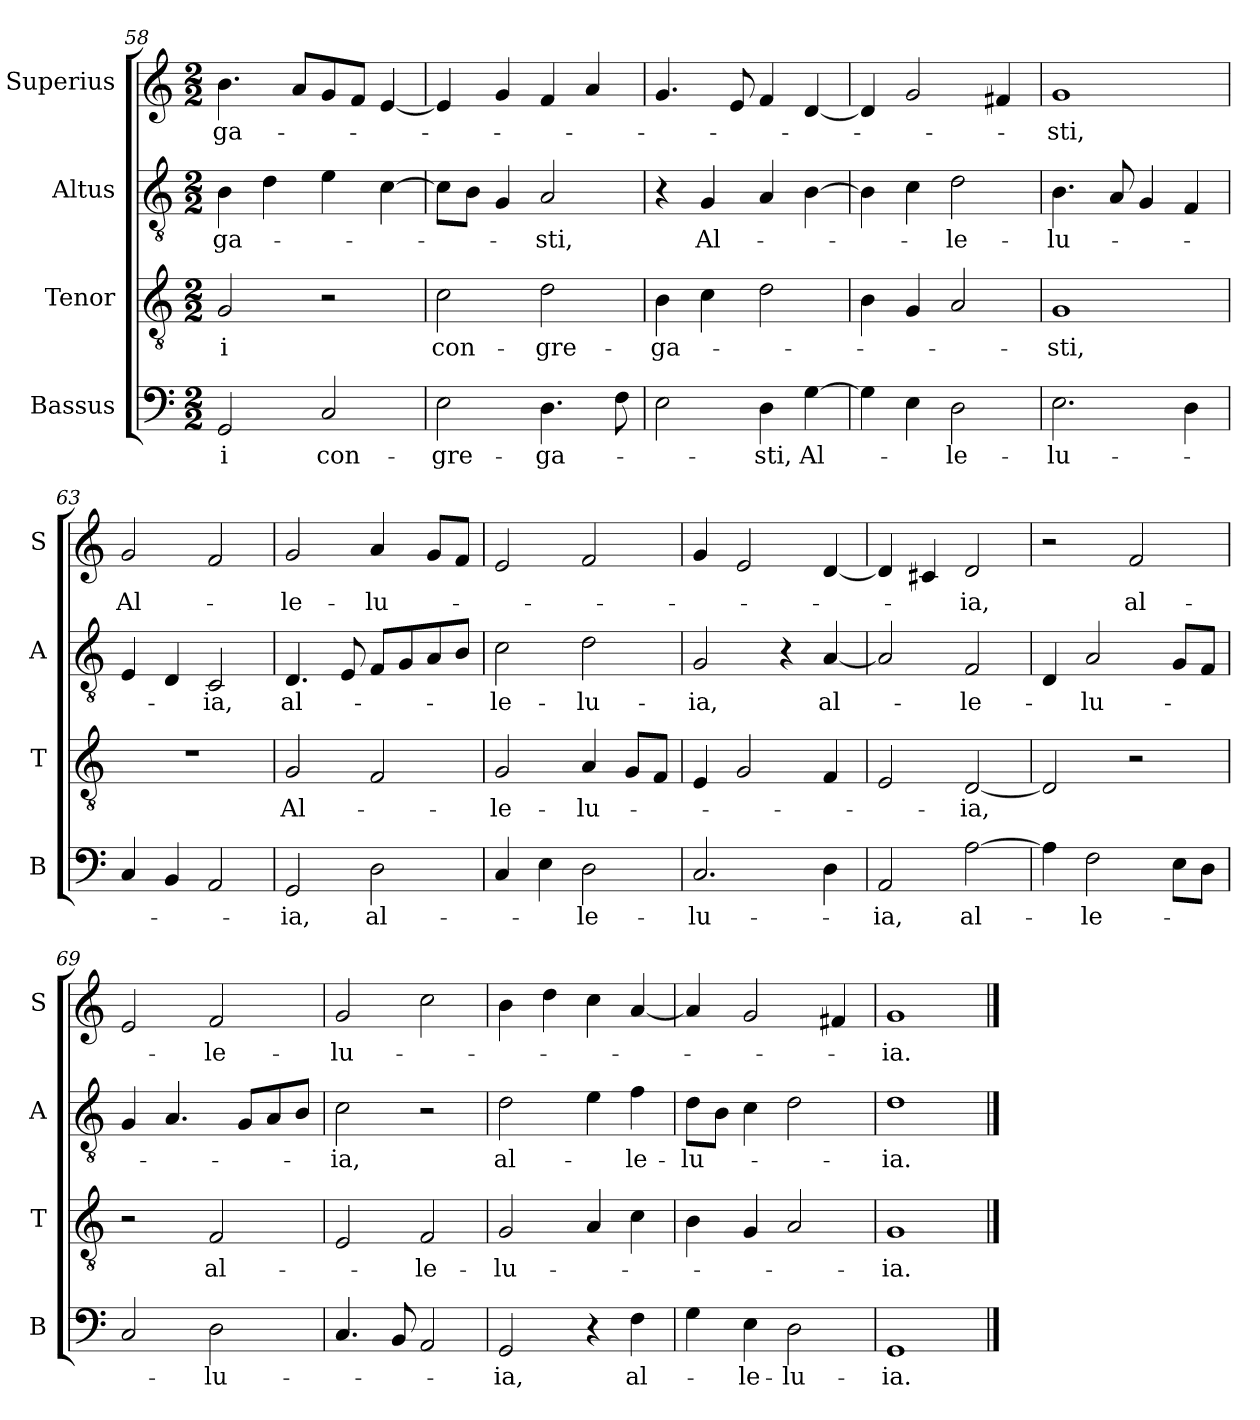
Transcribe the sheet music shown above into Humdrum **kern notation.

**kern	**text	**kern	**text	**kern	**text	**kern	**text
*part4	*part4	*part3	*part3	*part2	*part2	*part1	*part1
*staff4	*staff4	*staff3	*staff3	*staff2	*staff2	*staff1	*staff1
*I"Bassus	*	*I"Tenor	*	*I"Altus	*	*I"Superius	*
*I'B	*	*I'T	*	*I'A	*	*I'S	*
*clefF4	*	*clefGv2	*	*clefGv2	*	*clefG2	*
*k[]	*	*k[]	*	*k[]	*	*k[]	*
*M2/2	*	*M2/2	*	*M2/2	*	*M2/2	*
=58	=58	=58	=58	=58	=58	=58	=58
!	!	!	!LO:LY:i	!	!	!	!
2GG	-i	2G	-i	4B	-ga-	4.b	-ga-
.	.	.	.	4d	.	.	.
.	.	.	.	.	.	8aL	.
2C	con-	2r	.	4e	.	8g	.
.	.	.	.	.	.	8fJ	.
.	.	.	.	[4c	.	[4e	.
=59	=59	=59	=59	=59	=59	=59	=59
2E	-gre-	2c	con-	8cL]	.	4e]	.
.	.	.	.	8BJ	.	.	.
.	.	.	.	4G	.	4g	.
4.D	-ga-	2d	-gre-	2A	-sti,	4f	.
.	.	.	.	.	.	4a	.
8F	.	.	.	.	.	.	.
=60	=60	=60	=60	=60	=60	=60	=60
2E	.	4B	-ga-	4r	.	4.g	.
.	.	4c	.	4G	Al-	.	.
.	.	.	.	.	.	8e	.
4D	-sti,	2d	.	4A	.	4f	.
!	!LO:LY:i	!	!	!	!	!	!
[4G	Al-	.	.	[4B	.	[4d	.
=61	=61	=61	=61	=61	=61	=61	=61
4G]	.	4B	.	4B]	.	4d]	.
4E	.	4G	.	4c	.	2g	.
!	!LO:LY:i	!	!	!	!	!	!
2D	-le-	2A	.	2d	-le-	.	.
.	.	.	.	.	.	4f#X	.
=62	=62	=62	=62	=62	=62	=62	=62
!	!LO:LY:i	!	!	!	!	!	!
2.E	-lu-	1G	-sti,	4.B	-lu-	1g	-sti,
.	.	.	.	8A	.	.	.
.	.	.	.	4G	.	.	.
4D	.	.	.	4F	.	.	.
=63	=63	=63	=63	=63	=63	=63	=63
4C	.	1r	.	4E	.	2g	Al-
4BB	.	.	.	4D	.	.	.
!	!	!	!	!	!LO:LY:i	!	!
2AA	.	.	.	2C	-ia,	2f	.
=64	=64	=64	=64	=64	=64	=64	=64
!	!LO:LY:i	!	!	!	!LO:LY:i	!	!
2GG	-ia,	2G	Al-	4.D	al-	2g	-le-
.	.	.	.	8E	.	.	.
2D	al-	2F	.	8FL	.	4a	-lu-
.	.	.	.	8G	.	.	.
.	.	.	.	8A	.	8gL	.
.	.	.	.	8BJ	.	8fJ	.
=65	=65	=65	=65	=65	=65	=65	=65
!	!	!	!	!	!LO:LY:i	!	!
4C	.	2G	-le-	2c	-le-	2e	.
4E	.	.	.	.	.	.	.
!	!	!	!	!	!LO:LY:i	!	!
2D	-le-	4A	-lu-	2d	-lu-	2f	.
.	.	8GL	.	.	.	.	.
.	.	8FJ	.	.	.	.	.
=66	=66	=66	=66	=66	=66	=66	=66
!	!	!	!	!	!LO:LY:i	!	!
2.C	-lu-	4E	.	2G	-ia,	4g	.
.	.	2G	.	.	.	2e	.
.	.	.	.	4r	.	.	.
!	!	!	!	!	!LO:LY:i	!	!
4D	.	4F	.	[4A	al-	[4d	.
=67	=67	=67	=67	=67	=67	=67	=67
2AA	-ia,	2E	.	2A]	.	4d]	.
.	.	.	.	.	.	4c#X	.
!	!	!	!	!	!LO:LY:i	!	!
[2A	al-	[2D	-ia,	2F	-le-	2d	-ia,
=68	=68	=68	=68	=68	=68	=68	=68
4A]	.	2D]	.	4D	.	2r	.
!	!	!	!	!	!LO:LY:i	!	!
2F	-le-	.	.	2A	-lu-	.	.
.	.	2r	.	.	.	2f	al-
8EL	.	.	.	8GL	.	.	.
8DJ	.	.	.	8FJ	.	.	.
=69	=69	=69	=69	=69	=69	=69	=69
2C	.	2r	.	4G	.	2e	.
.	.	.	.	4.A	.	.	.
2D	-lu-	2F	al-	.	.	2f	-le-
.	.	.	.	8GL	.	.	.
.	.	.	.	8A	.	.	.
.	.	.	.	8BJ	.	.	.
=70	=70	=70	=70	=70	=70	=70	=70
!	!	!	!	!	!LO:LY:i	!	!
4.C	.	2E	.	2c	-ia,	2g	-lu-
8BB	.	.	.	.	.	.	.
2AA	.	2F	-le-	2r	.	2cc	.
=71	=71	=71	=71	=71	=71	=71	=71
!	!LO:LY:i	!	!	!	!LO:LY:i	!	!
2GG	-ia,	2G	-lu-	2d	al-	4b	.
.	.	.	.	.	.	4dd	.
4r	.	4A	.	4e	.	4cc	.
!	!LO:LY:i	!	!	!	!LO:LY:i	!	!
4F	al-	4c	.	4f	-le-	[4a	.
=72	=72	=72	=72	=72	=72	=72	=72
!	!	!	!	!	!LO:LY:i	!	!
4G	.	4B	.	8dL	-lu-	4a]	.
.	.	.	.	8BJ	.	.	.
!	!LO:LY:i	!	!	!	!	!	!
4E	-le-	4G	.	4c	.	2g	.
!	!LO:LY:i	!	!	!	!	!	!
2D	-lu-	2A	.	2d	.	.	.
.	.	.	.	.	.	4f#X	.
=73	=73	=73	=73	=73	=73	=73	=73
1GG	-ia.	1G	-ia.	1d	-ia.	1g	-ia.
==	==	==	==	==	==	==	==
*-	*-	*-	*-	*-	*-	*-	*-
